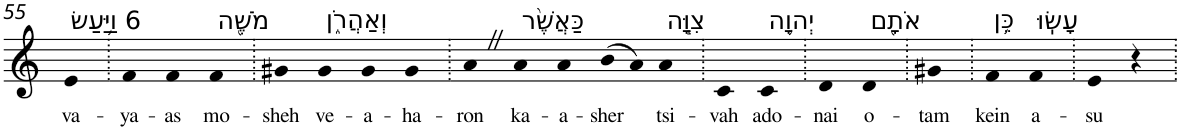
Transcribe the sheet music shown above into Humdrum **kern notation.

**kern	**text
*part1	*part1
*staff1	*staff1
*I"Piano	*
*I'Pno	*
!!LO:PB:g=z
*clefG2	*
*k[]	*
=55	=55
!LO:TX:a:t=6 וַיַּ֥עַשׂ	!
!	!LO:LY:b
4e	va-
=56.	=56.
!	!LO:LY:b
4f	-ya-
!	!LO:LY:b
4f	-as
!LO:TX:a:t=מֹשֶׁ֖ה	!
!	!LO:LY:b
4f	mo-
=57.	=57.
!	!LO:LY:b
4g#X	-sheh
!LO:TX:a:t=וְאַהֲרֹ֑ן	!
!	!LO:LY:b
4g#	ve-
!	!LO:LY:b
4g#	-a-
!	!LO:LY:b
4g#	-ha-
=58.	=58.
!	!LO:LY:b
4aZ	-ron
!LO:TX:a:t=כַּאֲשֶׁ֨ר	!
!	!LO:LY:b
4a	ka-
!	!LO:LY:b
4a	-a-
!	!LO:LY:b
(>8b	-sher
8a)	.
!LO:TX:a:t=צִוָּ֧ה	!
!	!LO:LY:b
4a	tsi-
=59.	=59.
!	!LO:LY:b
4c	-vah
!LO:TX:a:t=יְהוָ֛ה	!
!	!LO:LY:b
4c	ado-
=60.	=60.
!	!LO:LY:b
4d	-nai
!LO:TX:a:t=אֹתָ֖ם	!
!	!LO:LY:b
4d	o-
=61.	=61.
!	!LO:LY:b
4g#X	-tam
=62.	=62.
!LO:TX:a:t=כֵּ֥ן	!
!	!LO:LY:b
4f	kein
!LO:TX:a:t=עָשֽׂוּ	!
!	!LO:LY:b
4f	a-
=63.	=63.
!	!LO:LY:b
4e	-su
4r	.
=.	=.
*-	*-
